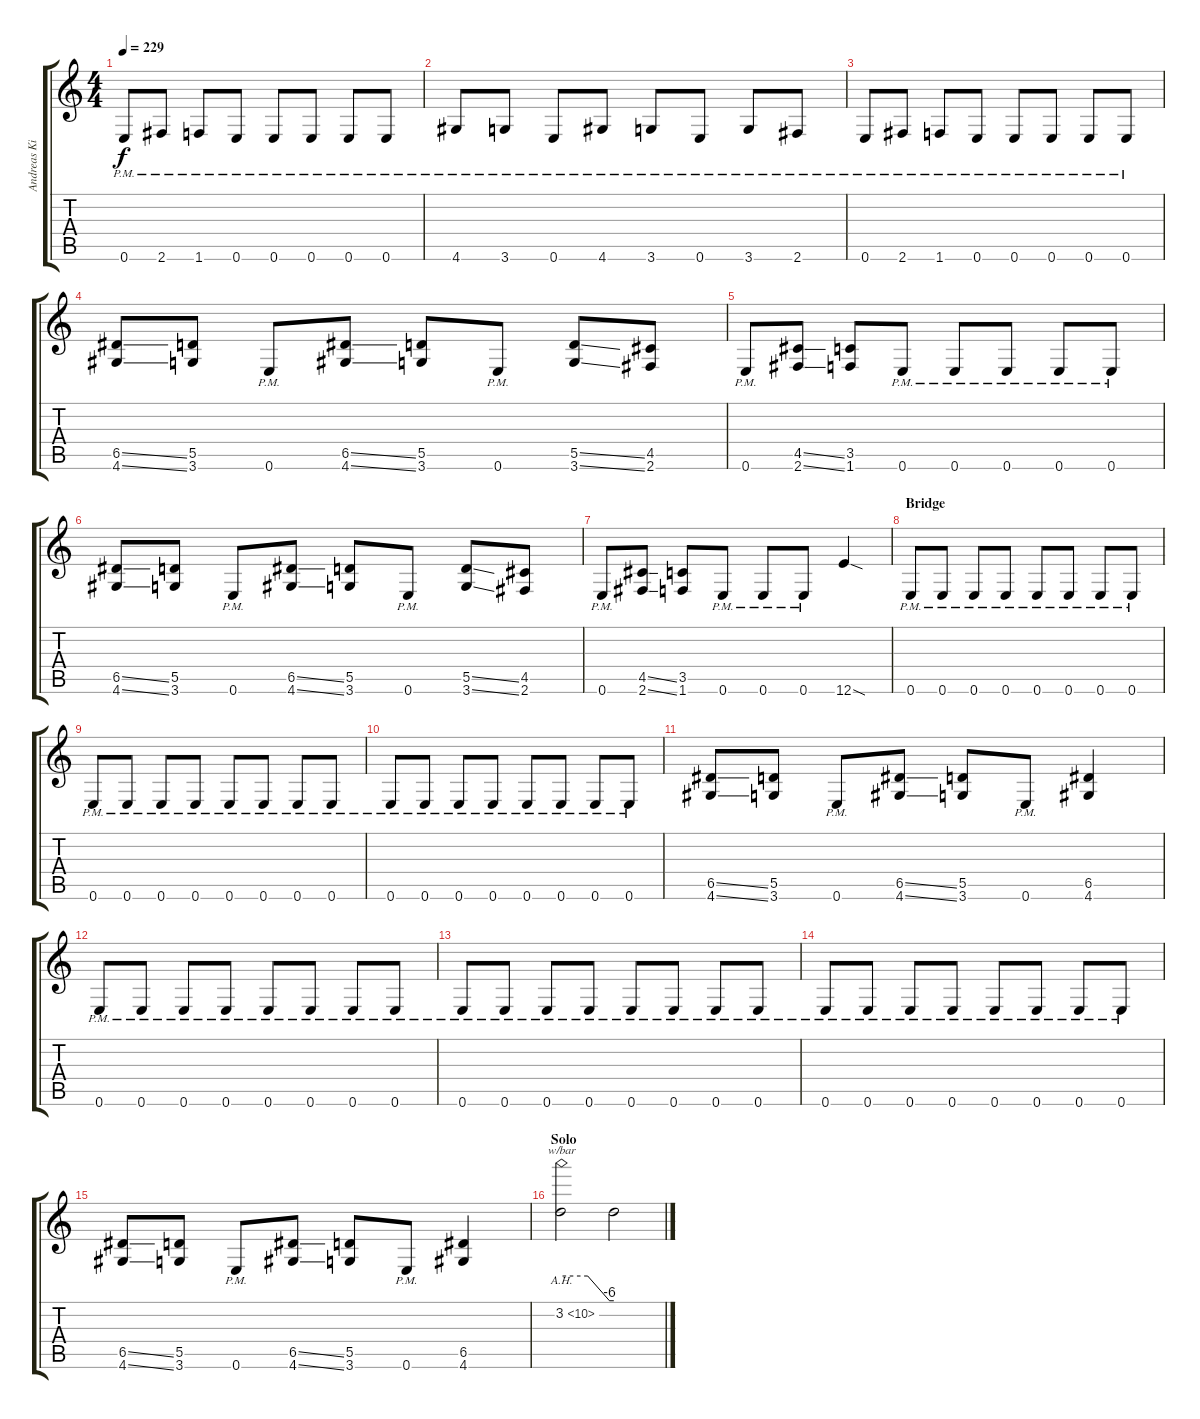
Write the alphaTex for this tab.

\track ("Andreas Kisser" "Andreas Ki") {instrument distortionguitar}
\staff {score tabs}
\tuning (E4 B3 G3 D3 A2 E2) {hide}
\ts (4 4)
\tempo 229
\clef g2
\ks c
0.6{pm}.8{dy f} 2.6{pm}.8 1.6{pm}.8 0.6{pm}.8 0.6{pm}.8 0.6{pm}.8 0.6{pm}.8 0.6{pm}.8 |
4.6{pm}.8 3.6{pm}.8 0.6{pm}.8 4.6{pm}.8 3.6{pm}.8 0.6{pm}.8 3.6{pm}.8 2.6{pm}.8 |
0.6{pm}.8 2.6{pm}.8 1.6{pm}.8 0.6{pm}.8 0.6{pm}.8 0.6{pm}.8 0.6{pm}.8 0.6{pm}.8 |
(6.5{ss} 4.6{ss}).8 (5.5 3.6).8 0.6{pm}.8 (6.5{ss} 4.6{ss}).8 (5.5 3.6).8 0.6{pm}.8 (5.5{ss} 3.6{ss}).8 (4.5 2.6).8 |
0.6{pm}.8 (4.5{ss} 2.6{ss}).8 (3.5 1.6).8 0.6{pm}.8 0.6{pm}.8 0.6{pm}.8 0.6{pm}.8 0.6{pm}.8 |
(6.5{ss} 4.6{ss}).8 (5.5 3.6).8 0.6{pm}.8 (6.5{ss} 4.6{ss}).8 (5.5 3.6).8 0.6{pm}.8 (5.5{ss} 3.6{ss}).8 (4.5 2.6).8 |
0.6{pm}.8 (4.5{ss} 2.6{ss}).8 (3.5 1.6).8 0.6{pm}.8 0.6{pm}.8 0.6{pm}.8 12.6{sod}.4 |
\section ("" "Bridge")
0.6{pm}.8 0.6{pm}.8 0.6{pm}.8 0.6{pm}.8 0.6{pm}.8 0.6{pm}.8 0.6{pm}.8 0.6{pm}.8 |
0.6{pm}.8 0.6{pm}.8 0.6{pm}.8 0.6{pm}.8 0.6{pm}.8 0.6{pm}.8 0.6{pm}.8 0.6{pm}.8 |
0.6{pm}.8 0.6{pm}.8 0.6{pm}.8 0.6{pm}.8 0.6{pm}.8 0.6{pm}.8 0.6{pm}.8 0.6{pm}.8 |
(6.5{ss} 4.6{ss}).8 (5.5 3.6).8 0.6{pm}.8 (6.5{ss} 4.6{ss}).8 (5.5 3.6).8 0.6{pm}.8 (6.5 4.6).4 |
0.6{pm}.8 0.6{pm}.8 0.6{pm}.8 0.6{pm}.8 0.6{pm}.8 0.6{pm}.8 0.6{pm}.8 0.6{pm}.8 |
0.6{pm}.8 0.6{pm}.8 0.6{pm}.8 0.6{pm}.8 0.6{pm}.8 0.6{pm}.8 0.6{pm}.8 0.6{pm}.8 |
0.6{pm}.8 0.6{pm}.8 0.6{pm}.8 0.6{pm}.8 0.6{pm}.8 0.6{pm}.8 0.6{pm}.8 0.6{pm}.8 |
(6.5{ss} 4.6{ss}).8 (5.5 3.6).8 0.6{pm}.8 (6.5{ss} 4.6{ss}).8 (5.5 3.6).8 0.6{pm}.8 (6.5 4.6).4 |
\section ("" "Solo")
3.2{ah 7}.2{tbe (custom default 0 0 30 0 55 -24 60 -24)} 3.2{t}.2
